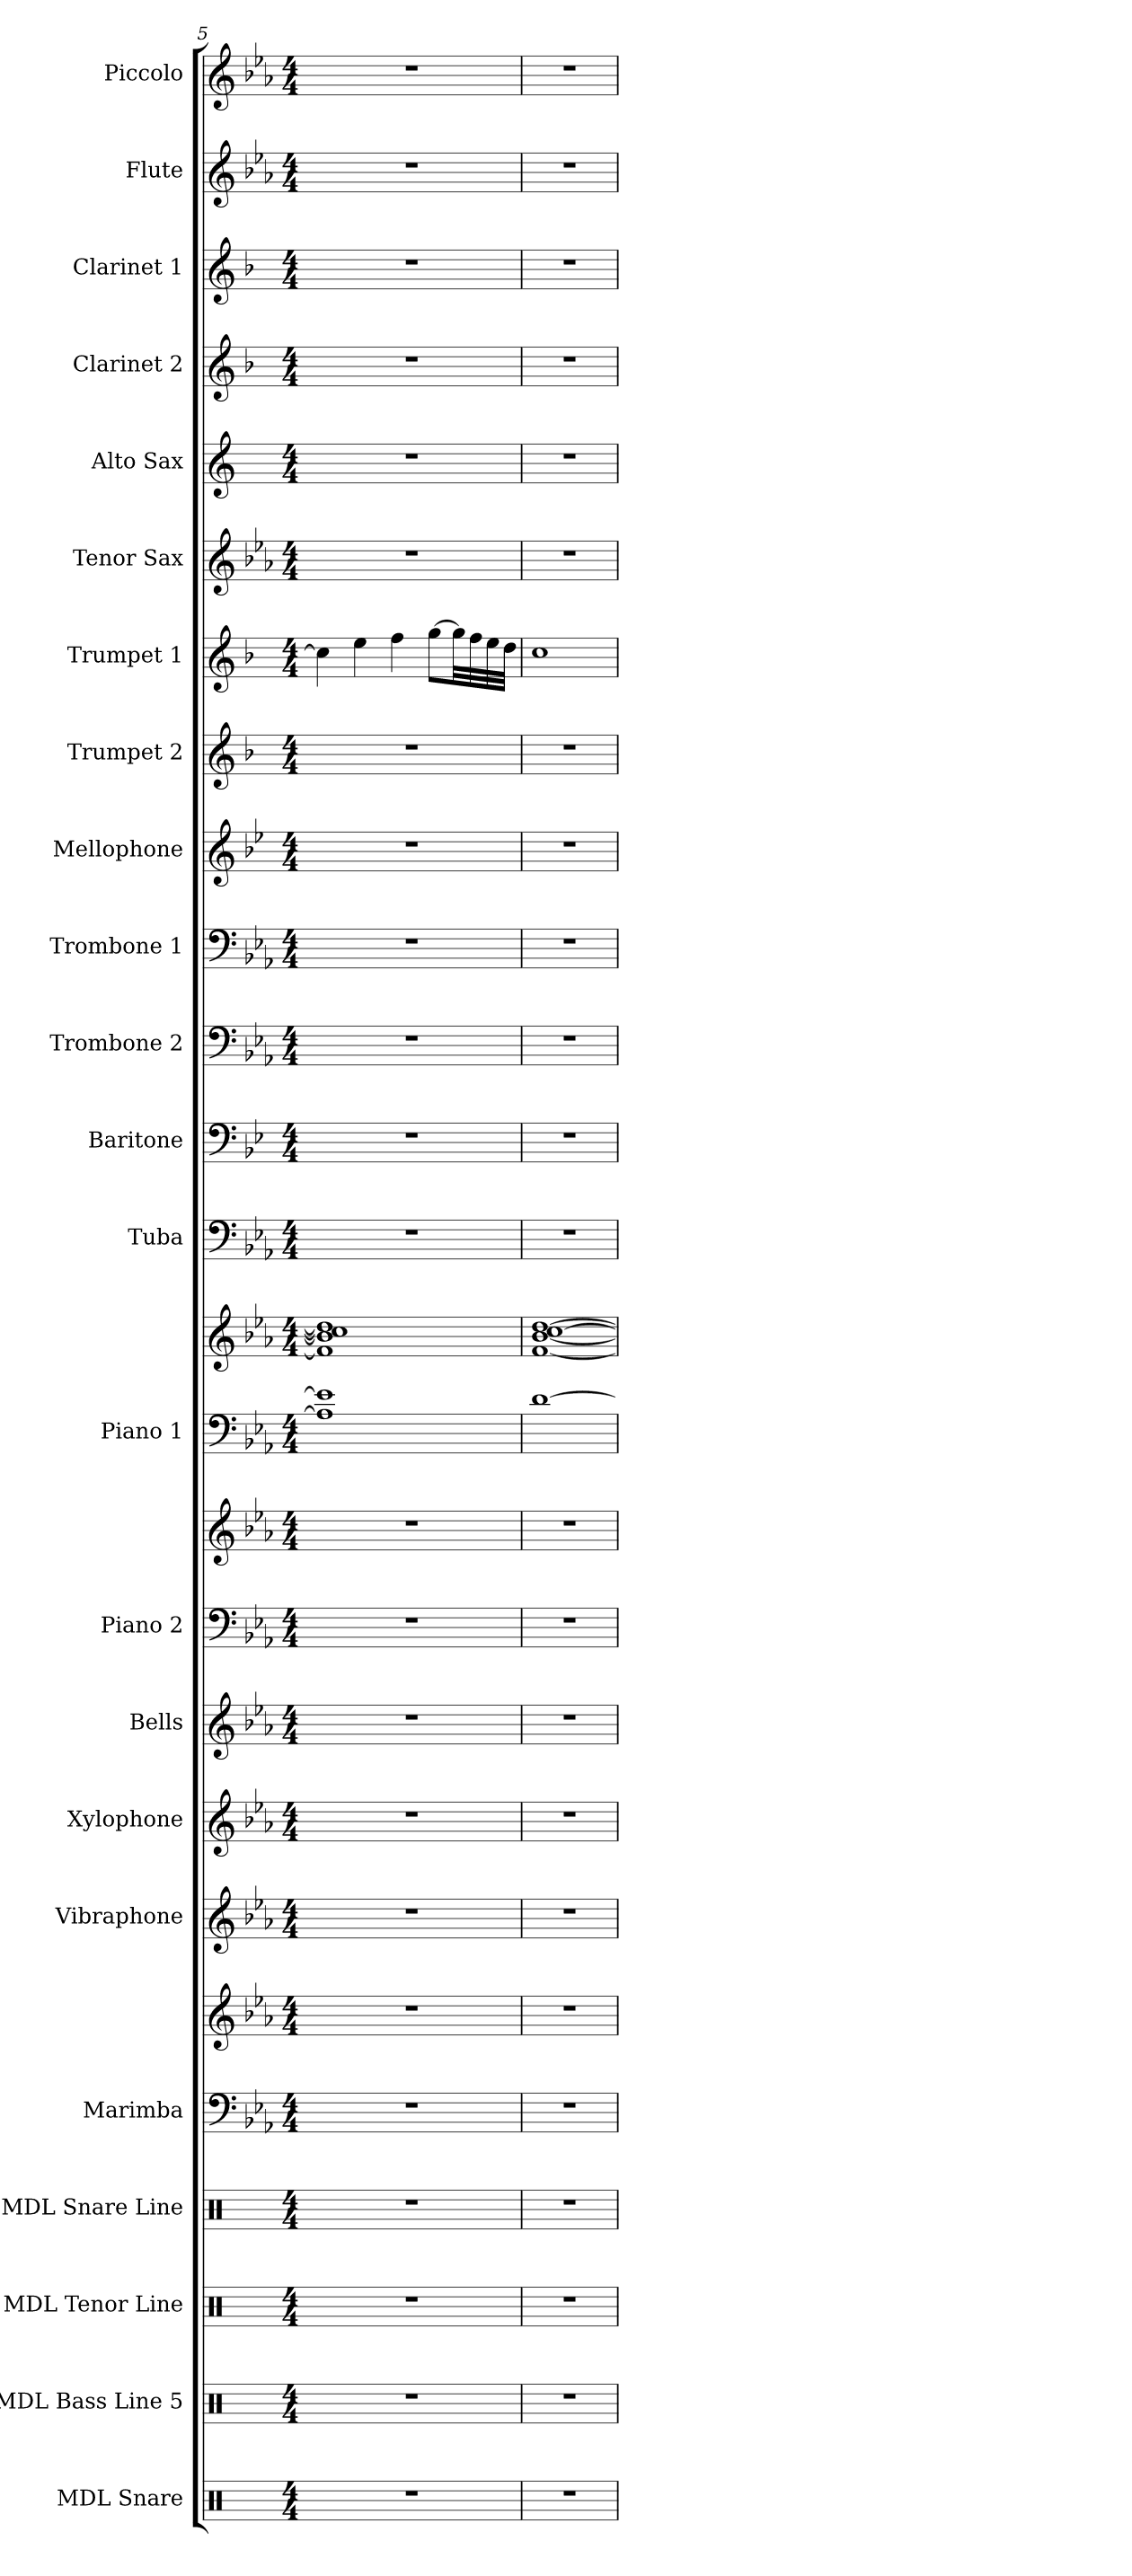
**kern	**kern	**kern	**kern	**kern	**kern	**kern	**kern	**kern	**kern	**kern	**kern	**kern	**kern	**kern	**kern	**kern	**kern	**kern	**kern	**kern	**kern	**kern	**kern	**kern	**kern
*part23	*part22	*part21	*part20	*part19	*part19	*part18	*part17	*part16	*part15	*part15	*part14	*part14	*part13	*part12	*part11	*part10	*part9	*part8	*part7	*part6	*part5	*part4	*part3	*part2	*part1
*staff26	*staff25	*staff24	*staff23	*staff22	*staff21	*staff20	*staff19	*staff18	*staff17	*staff16	*staff15	*staff14	*staff13	*staff12	*staff11	*staff10	*staff9	*staff8	*staff7	*staff6	*staff5	*staff4	*staff3	*staff2	*staff1
*I"MDL Snare	*I"MDL Bass Line 5	*I"MDL Tenor Line	*I"MDL Snare Line	*I"Marimba	*	*I"Vibraphone	*I"Xylophone	*I"Bells	*I"Piano 2	*	*I"Piano 1	*	*I"Tuba	*I"Baritone	*I"Trombone 2	*I"Trombone 1	*I"Mellophone	*I"Trumpet 2	*I"Trumpet 1	*I"Tenor Sax	*I"Alto Sax	*I"Clarinet 2	*I"Clarinet 1	*I"Flute	*I"Piccolo
*I'SN.	*I'B. L.	*I'T. L.	*I'S. L.	*I'Mrb.	*	*I'Vib.	*I'Xyl.	*I'Bls.	*I'Pno. 2	*	*I'Pno. 1	*	*I'Tba.	*I'Bar.	*I'Tbn. 2	*I'Tbn. 1	*I'Mello.	*I'Tpt. 2	*I'Tpt. 1	*I'T. Sx.	*I'A. Sx.	*I'Cl. 2	*I'Cl. 1	*I'Fl.	*I'Picc.
*clefX	*clefX	*clefX	*clefX	*clefF4	*clefG2	*clefG2	*clefG2	*clefG2	*clefF4	*clefG2	*clefF4	*clefG2	*clefF4	*clefF4	*clefF4	*clefF4	*clefG2	*clefG2	*clefG2	*clefG2	*clefG2	*clefG2	*clefG2	*clefG2	*clefG2
*	*	*	*	*	*	*	*ITrd-7c-12	*ITrd-14c-24	*	*	*	*	*	*ITrd4c7	*	*	*ITrd4c7	*ITrd1c2	*ITrd1c2	*ITrd8c14	*ITrd5c9	*ITrd1c2	*ITrd1c2	*	*ITrd-7c-12
*k[]	*k[]	*k[]	*k[]	*k[b-e-a-]	*k[b-e-a-]	*k[b-e-a-]	*k[b-e-a-]	*k[b-e-a-]	*k[b-e-a-]	*k[b-e-a-]	*k[b-e-a-]	*k[b-e-a-]	*k[b-e-a-]	*k[b-e-a-]	*k[b-e-a-]	*k[b-e-a-]	*k[b-e-a-]	*k[b-e-a-]	*k[b-e-a-]	*k[b-e-a-]	*k[b-e-a-]	*k[b-e-a-]	*k[b-e-a-]	*k[b-e-a-]	*k[b-e-a-]
*M4/4	*M4/4	*M4/4	*M4/4	*M4/4	*M4/4	*M4/4	*M4/4	*M4/4	*M4/4	*M4/4	*M4/4	*M4/4	*M4/4	*M4/4	*M4/4	*M4/4	*M4/4	*M4/4	*M4/4	*M4/4	*M4/4	*M4/4	*M4/4	*M4/4	*M4/4
=5	=5	=5	=5	=5	=5	=5	=5	=5	=5	=5	=5	=5	=5	=5	=5	=5	=5	=5	=5	=5	=5	=5	=5	=5	=5
1r	1r	1r	1r	1r	1r	1r	1r	1r	1r	1r	1A-] 1e-]	1f] 1b-] 1cc] 1dd]	1r	1r	1r	1r	1r	1r	4b-\]	1r	1r	1r	1r	1r	1r
.	.	.	.	.	.	.	.	.	.	.	.	.	.	.	.	.	.	.	4dd\	.	.	.	.	.	.
.	.	.	.	.	.	.	.	.	.	.	.	.	.	.	.	.	.	.	4ee-\	.	.	.	.	.	.
.	.	.	.	.	.	.	.	.	.	.	.	.	.	.	.	.	.	.	[8ff\L	.	.	.	.	.	.
.	.	.	.	.	.	.	.	.	.	.	.	.	.	.	.	.	.	.	32ff\LL]	.	.	.	.	.	.
.	.	.	.	.	.	.	.	.	.	.	.	.	.	.	.	.	.	.	32ee-\	.	.	.	.	.	.
.	.	.	.	.	.	.	.	.	.	.	.	.	.	.	.	.	.	.	32dd\	.	.	.	.	.	.
.	.	.	.	.	.	.	.	.	.	.	.	.	.	.	.	.	.	.	32cc\JJJ	.	.	.	.	.	.
=6	=6	=6	=6	=6	=6	=6	=6	=6	=6	=6	=6	=6	=6	=6	=6	=6	=6	=6	=6	=6	=6	=6	=6	=6	=6
1r	1r	1r	1r	1r	1r	1r	1r	1r	1r	1r	[1d	[1f [1b- [1cc [1dd	1r	1r	1r	1r	1r	1r	1b-	1r	1r	1r	1r	1r	1r
=	=	=	=	=	=	=	=	=	=	=	=	=	=	=	=	=	=	=	=	=	=	=	=	=	=
*-	*-	*-	*-	*-	*-	*-	*-	*-	*-	*-	*-	*-	*-	*-	*-	*-	*-	*-	*-	*-	*-	*-	*-	*-	*-
